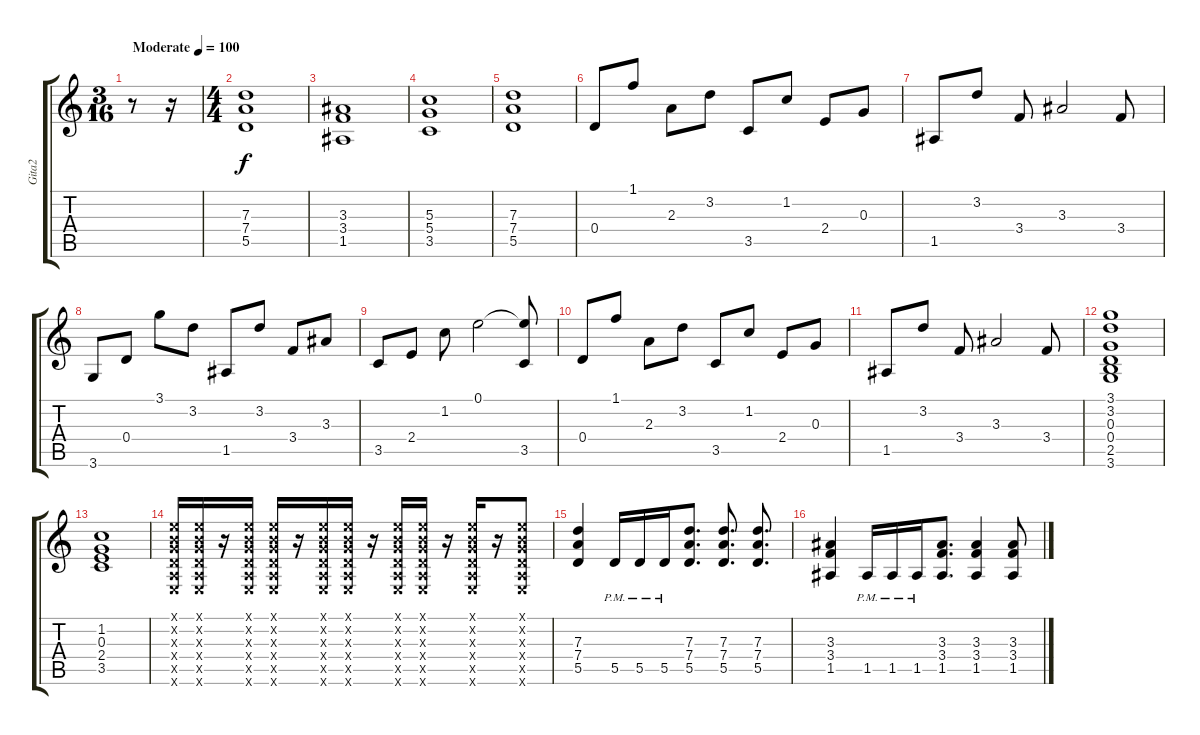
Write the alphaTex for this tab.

\track ("Gita2" "Gita2") {instrument distortionguitar}
\staff {score tabs}
\tuning (E4 B3 G3 D3 A2 E2) {hide}
\ts (3 16)
\tempo (100 "Moderate")
\clef g2
\ks c
r.8{dy f instrument distortionguitar} r.16 |
\ts (4 4)
(7.3 7.4 5.5).1 |
(3.3 3.4 1.5).1 |
(5.3 5.4 3.5).1 |
(7.3 7.4 5.5).1 |
0.4.8{instrument electricguitarclean} 1.1.8 2.3.8 3.2.8 3.5.8 1.2.8 2.4.8 0.3.8 |
1.5.8 3.2.8 3.4.8 3.3.2 3.4.8 |
3.6.8 0.4.8 3.1.8 3.2.8 1.5.8 3.2.8 3.4.8 3.3.8 |
3.5.8 2.4.8 1.2.8 0.1.2 (0.1{t} 3.5).8 |
0.4.8 1.1.8 2.3.8 3.2.8 3.5.8 1.2.8 2.4.8 0.3.8 |
1.5.8 3.2.8 3.4.8 3.3.2 3.4.8 |
(3.1 3.2 0.3 0.4 2.5 3.6).1 |
(1.2 0.3 2.4 3.5).1 |
(0.1{x} 0.2{x} 0.3{x} 0.4{x} 0.5{x} 0.6{x}).16{instrument distortionguitar} (0.1{x} 0.2{x} 0.3{x} 0.4{x} 0.5{x} 0.6{x}).16 r.16 (0.1{x} 0.2{x} 0.3{x} 0.4{x} 0.5{x} 0.6{x}).16 (0.1{x} 0.2{x} 0.3{x} 0.4{x} 0.5{x} 0.6{x}).16 r.16 (0.1{x} 0.2{x} 0.3{x} 0.4{x} 0.5{x} 0.6{x}).16 (0.1{x} 0.2{x} 0.3{x} 0.4{x} 0.5{x} 0.6{x}).16 r.16 (0.1{x} 0.2{x} 0.3{x} 0.4{x} 0.5{x} 0.6{x}).16 (0.1{x} 0.2{x} 0.3{x} 0.4{x} 0.5{x} 0.6{x}).16 r.16 (0.1{x} 0.2{x} 0.3{x} 0.4{x} 0.5{x} 0.6{x}).16 r.16 (0.1{x} 0.2{x} 0.3{x} 0.4{x} 0.5{x} 0.6{x}).8 |
(7.3 7.4 5.5).4 5.5{pm}.16 5.5{pm}.16 5.5{pm}.16 (7.3 7.4 5.5).8{d} (7.3 7.4 5.5).8{d} (7.3 7.4 5.5).8{d} |
(3.3 3.4 1.5).4 1.5{pm}.16 1.5{pm}.16 1.5{pm}.16 (3.3 3.4 1.5).8{d} (3.3 3.4 1.5).4 (3.3 3.4 1.5).8
